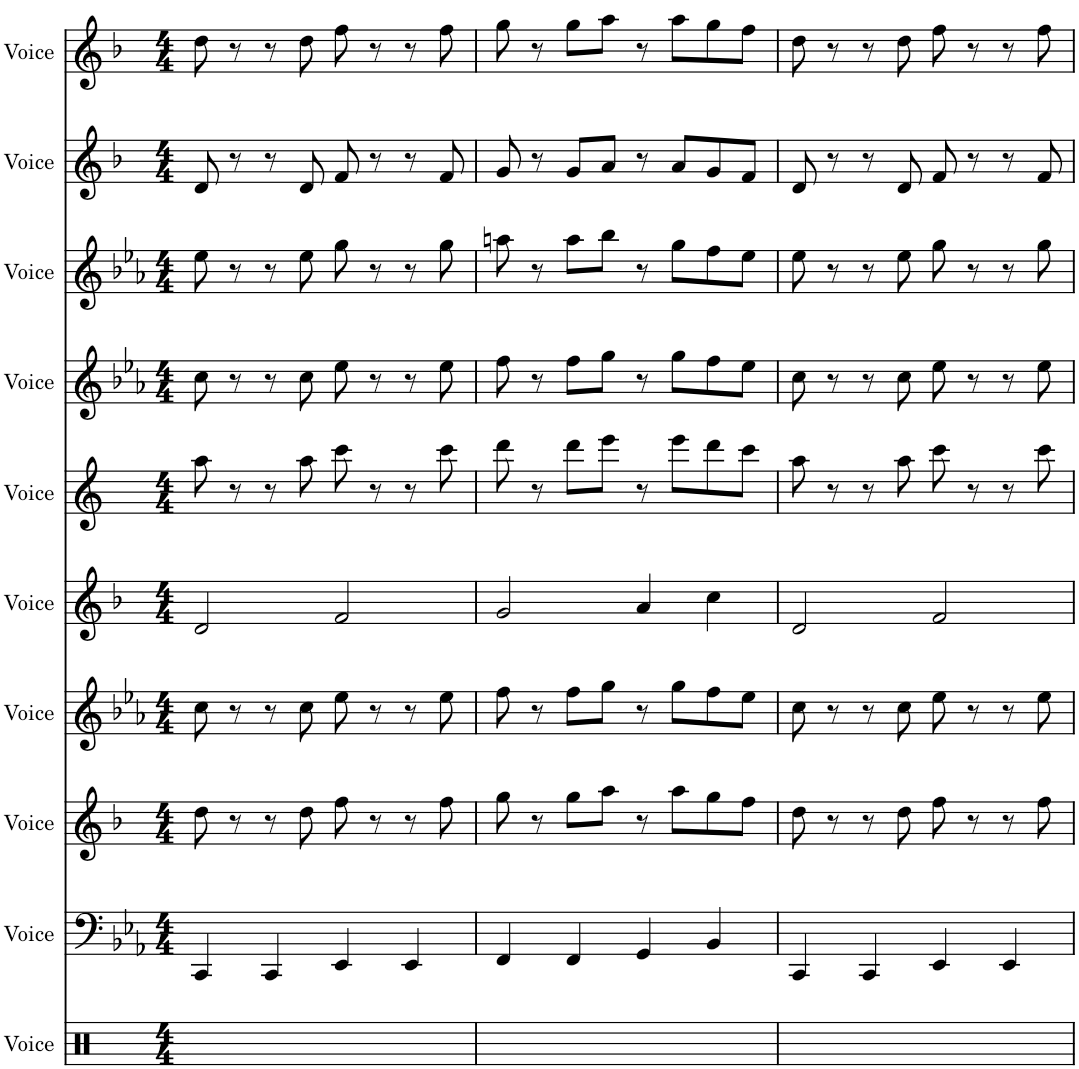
**kern	**kern	**kern	**kern	**kern	**kern	**kern	**kern	**kern	**kern
*part10	*part9	*part8	*part7	*part6	*part5	*part4	*part3	*part2	*part1
*staff10	*staff9	*staff8	*staff7	*staff6	*staff5	*staff4	*staff3	*staff2	*staff1
*I"Voice	*I"Voice	*I"Voice	*I"Voice	*I"Voice	*I"Voice	*I"Voice	*I"Voice	*I"Voice	*I"Voice
*I'V	*I'V	*I'V	*I'V	*I'V	*I'V	*I'V	*I'V	*I'V	*I'V
*clefX	*clefF4	*clefG2	*clefG2	*clefG2	*clefG2	*clefG2	*clefG2	*clefG2	*clefG2
*k[]	*k[b-e-a-]	*k[b-]	*k[b-e-a-]	*k[b-]	*k[]	*k[b-e-a-]	*k[b-e-a-]	*k[b-]	*k[b-]
*M4/4	*M4/4	*M4/4	*M4/4	*M4/4	*M4/4	*M4/4	*M4/4	*M4/4	*M4/4
=1	=1	=1	=1	=1	=1	=1	=1	=1	=1
1ryy	4CC/	8dd\	8cc\	2d/	8aa\	8cc\	8ee-\	8d/	8dd\
.	.	8r	8r	.	8r	8r	8r	8r	8r
.	4CC/	8r	8r	.	8r	8r	8r	8r	8r
.	.	8dd\	8cc\	.	8aa\	8cc\	8ee-\	8d/	8dd\
.	4EE-/	8ff\	8ee-\	2f/	8ccc\	8ee-\	8gg\	8f/	8ff\
.	.	8r	8r	.	8r	8r	8r	8r	8r
.	4EE-/	8r	8r	.	8r	8r	8r	8r	8r
.	.	8ff\	8ee-\	.	8ccc\	8ee-\	8gg\	8f/	8ff\
=2	=2	=2	=2	=2	=2	=2	=2	=2	=2
1ryy	4FF/	8gg\	8ff\	2g/	8ddd\	8ff\	8aan\	8g/	8gg\
.	.	8r	8r	.	8r	8r	8r	8r	8r
.	4FF/	8gg\L	8ff\L	.	8ddd\L	8ff\L	8aa\L	8g/L	8gg\L
.	.	8aa\J	8gg\J	.	8eee\J	8gg\J	8bb-\J	8a/J	8aa\J
.	4GG/	8r	8r	4a/	8r	8r	8r	8r	8r
.	.	8aa\L	8gg\L	.	8eee\L	8gg\L	8gg\L	8a/L	8aa\L
.	4BB-/	8gg\	8ff\	4cc\	8ddd\	8ff\	8ff\	8g/	8gg\
.	.	8ff\J	8ee-\J	.	8ccc\J	8ee-\J	8ee-\J	8f/J	8ff\J
=3	=3	=3	=3	=3	=3	=3	=3	=3	=3
1ryy	4CC/	8dd\	8cc\	2d/	8aa\	8cc\	8ee-\	8d/	8dd\
.	.	8r	8r	.	8r	8r	8r	8r	8r
.	4CC/	8r	8r	.	8r	8r	8r	8r	8r
.	.	8dd\	8cc\	.	8aa\	8cc\	8ee-\	8d/	8dd\
.	4EE-/	8ff\	8ee-\	2f/	8ccc\	8ee-\	8gg\	8f/	8ff\
.	.	8r	8r	.	8r	8r	8r	8r	8r
.	4EE-/	8r	8r	.	8r	8r	8r	8r	8r
.	.	8ff\	8ee-\	.	8ccc\	8ee-\	8gg\	8f/	8ff\
=	=	=	=	=	=	=	=	=	=
*-	*-	*-	*-	*-	*-	*-	*-	*-	*-
